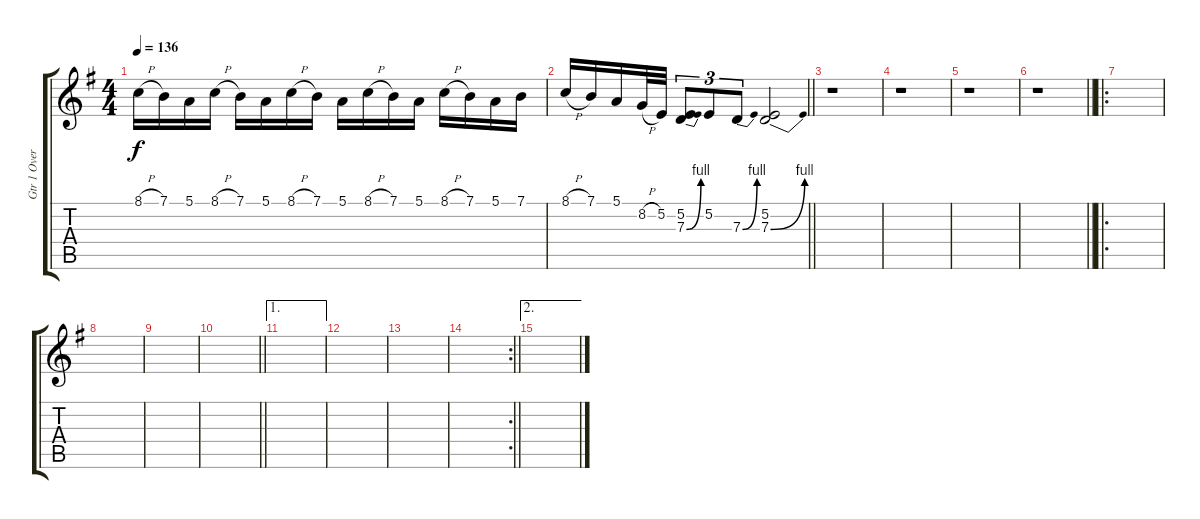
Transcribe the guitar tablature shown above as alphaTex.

\track ("Gtr 1 Overdub" "Gtr 1 Over") {instrument lead8bassandlead}
\staff {score tabs}
\tuning (E4 B3 G3 D3 A2 E2) {hide}
\ts (4 4)
\tempo 136
\clef g2
\ks g
8.1{h}.16{dy f} 7.1.16 5.1.16 8.1{h}.16 7.1.16 5.1.16 8.1{h}.16 7.1.16 5.1.16 8.1{h}.16 7.1.16 5.1.16 8.1{h}.16 7.1.16 5.1.16 7.1.16 |
\barLineRight lightlight
8.1{h}.16 7.1.16 5.1.16 8.2{h}.32 5.2.32 (5.2 7.3{be (bend 0 0 60 4)}).8{tu (3 2)} 5.2.8{tu (3 2)} 7.3{be (bend 0 0 60 4)}.8{tu (3 2)} (5.2 7.3{be (bend 0 0 60 4)}).2 |
r.1 |
r.1 |
r.1 |
\barLineRight lightlight
r.1 |
\ro
|
|
|
\barLineRight lightlight
|
\ae 1
|
|
|
\rc 2
\barLineRight lightlight
|
\ae 2
